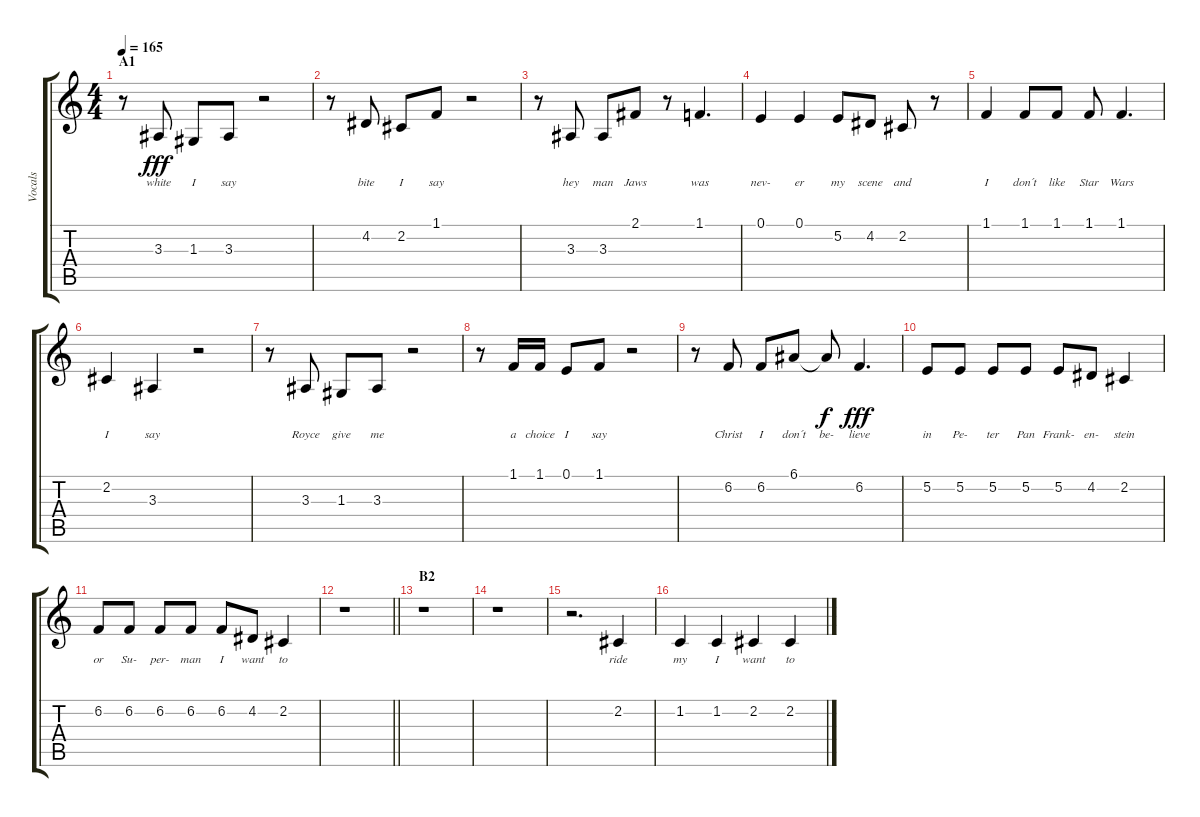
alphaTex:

\track ("Vocals" "Vocals") {instrument lead6voice}
\staff {score tabs}
\tuning (E4 B3 G3 D3 A2 E2) {hide}
\ts (4 4)
\section ("" "A1")
\tempo 165
\clef g2
\ks c
r.8{dy fff} 3.3.8{lyrics (0 "white") lyrics (1 "") lyrics (2 "") lyrics (3 "") lyrics (4 "")} 1.3.8{lyrics (0 "I") lyrics (1 "") lyrics (2 "") lyrics (3 "") lyrics (4 "")} 3.3.8{lyrics (0 "say") lyrics (1 "") lyrics (2 "") lyrics (3 "") lyrics (4 "")} r.2 |
r.8 4.2.8{lyrics (0 "bite") lyrics (1 "") lyrics (2 "") lyrics (3 "") lyrics (4 "")} 2.2.8{lyrics (0 "I") lyrics (1 "") lyrics (2 "") lyrics (3 "") lyrics (4 "")} 1.1.8{lyrics (0 "say") lyrics (1 "") lyrics (2 "") lyrics (3 "") lyrics (4 "")} r.2 |
r.8 3.3.8{lyrics (0 "hey") lyrics (1 "") lyrics (2 "") lyrics (3 "") lyrics (4 "")} 3.3.8{lyrics (0 "man") lyrics (1 "") lyrics (2 "") lyrics (3 "") lyrics (4 "")} 2.1.8{lyrics (0 "Jaws") lyrics (1 "") lyrics (2 "") lyrics (3 "") lyrics (4 "")} r.8 1.1.4{d lyrics (0 "was") lyrics (1 "") lyrics (2 "") lyrics (3 "") lyrics (4 "")} |
0.1.4{lyrics (0 "nev-") lyrics (1 "") lyrics (2 "") lyrics (3 "") lyrics (4 "")} 0.1.4{lyrics (0 "er") lyrics (1 "") lyrics (2 "") lyrics (3 "") lyrics (4 "")} 5.2.8{lyrics (0 "my") lyrics (1 "") lyrics (2 "") lyrics (3 "") lyrics (4 "")} 4.2.8{lyrics (0 "scene") lyrics (1 "") lyrics (2 "") lyrics (3 "") lyrics (4 "")} 2.2.8{lyrics (0 "and") lyrics (1 "") lyrics (2 "") lyrics (3 "") lyrics (4 "")} r.8 |
1.1.4{lyrics (0 "I") lyrics (1 "") lyrics (2 "") lyrics (3 "") lyrics (4 "")} 1.1.8{lyrics (0 "don´t") lyrics (1 "") lyrics (2 "") lyrics (3 "") lyrics (4 "")} 1.1.8{lyrics (0 "like") lyrics (1 "") lyrics (2 "") lyrics (3 "") lyrics (4 "")} 1.1.8{lyrics (0 "Star") lyrics (1 "") lyrics (2 "") lyrics (3 "") lyrics (4 "")} 1.1.4{d lyrics (0 "Wars") lyrics (1 "") lyrics (2 "") lyrics (3 "") lyrics (4 "")} |
2.2.4{lyrics (0 "I") lyrics (1 "") lyrics (2 "") lyrics (3 "") lyrics (4 "")} 3.3.4{lyrics (0 "say") lyrics (1 "") lyrics (2 "") lyrics (3 "") lyrics (4 "")} r.2 |
r.8 3.3.8{lyrics (0 "Royce") lyrics (1 "") lyrics (2 "") lyrics (3 "") lyrics (4 "")} 1.3.8{lyrics (0 "give") lyrics (1 "") lyrics (2 "") lyrics (3 "") lyrics (4 "")} 3.3.8{lyrics (0 "me") lyrics (1 "") lyrics (2 "") lyrics (3 "") lyrics (4 "")} r.2 |
r.8 1.1.16{lyrics (0 "a") lyrics (1 "") lyrics (2 "") lyrics (3 "") lyrics (4 "")} 1.1.16{lyrics (0 "choice") lyrics (1 "") lyrics (2 "") lyrics (3 "") lyrics (4 "")} 0.1.8{lyrics (0 "I") lyrics (1 "") lyrics (2 "") lyrics (3 "") lyrics (4 "")} 1.1.8{lyrics (0 "say") lyrics (1 "") lyrics (2 "") lyrics (3 "") lyrics (4 "")} r.2 |
r.8 6.2.8{lyrics (0 "Christ") lyrics (1 "") lyrics (2 "") lyrics (3 "") lyrics (4 "")} 6.2.8{lyrics (0 "I") lyrics (1 "") lyrics (2 "") lyrics (3 "") lyrics (4 "")} 6.1.8{lyrics (0 "don´t") lyrics (1 "") lyrics (2 "") lyrics (3 "") lyrics (4 "")} 6.1{t}.8{lyrics (0 "be-") lyrics (1 "") lyrics (2 "") lyrics (3 "") lyrics (4 "") dy f} 6.2.4{d lyrics (0 "lieve") lyrics (1 "") lyrics (2 "") lyrics (3 "") lyrics (4 "") dy fff} |
5.2.8{lyrics (0 "in") lyrics (1 "") lyrics (2 "") lyrics (3 "") lyrics (4 "")} 5.2.8{lyrics (0 "Pe-") lyrics (1 "") lyrics (2 "") lyrics (3 "") lyrics (4 "")} 5.2.8{lyrics (0 "ter") lyrics (1 "") lyrics (2 "") lyrics (3 "") lyrics (4 "")} 5.2.8{lyrics (0 "Pan") lyrics (1 "") lyrics (2 "") lyrics (3 "") lyrics (4 "")} 5.2.8{lyrics (0 "Frank-") lyrics (1 "") lyrics (2 "") lyrics (3 "") lyrics (4 "")} 4.2.8{lyrics (0 "en-") lyrics (1 "") lyrics (2 "") lyrics (3 "") lyrics (4 "")} 2.2.4{lyrics (0 "stein") lyrics (1 "") lyrics (2 "") lyrics (3 "") lyrics (4 "")} |
6.2.8{lyrics (0 "or") lyrics (1 "") lyrics (2 "") lyrics (3 "") lyrics (4 "")} 6.2.8{lyrics (0 "Su-") lyrics (1 "") lyrics (2 "") lyrics (3 "") lyrics (4 "")} 6.2.8{lyrics (0 "per-") lyrics (1 "") lyrics (2 "") lyrics (3 "") lyrics (4 "")} 6.2.8{lyrics (0 "man") lyrics (1 "") lyrics (2 "") lyrics (3 "") lyrics (4 "")} 6.2.8{lyrics (0 "I") lyrics (1 "") lyrics (2 "") lyrics (3 "") lyrics (4 "")} 4.2.8{lyrics (0 "want") lyrics (1 "") lyrics (2 "") lyrics (3 "") lyrics (4 "")} 2.2.4{lyrics (0 "to") lyrics (1 "") lyrics (2 "") lyrics (3 "") lyrics (4 "")} |
\barLineRight lightlight
r.1 |
\section ("" "B2")
r.1 |
r.1 |
r.2{d} 2.2.4{lyrics (0 "ride") lyrics (1 "") lyrics (2 "") lyrics (3 "") lyrics (4 "")} |
1.2.4{lyrics (0 "my") lyrics (1 "") lyrics (2 "") lyrics (3 "") lyrics (4 "")} 1.2.4{lyrics (0 "I") lyrics (1 "") lyrics (2 "") lyrics (3 "") lyrics (4 "")} 2.2.4{lyrics (0 "want") lyrics (1 "") lyrics (2 "") lyrics (3 "") lyrics (4 "")} 2.2.4{lyrics (0 "to") lyrics (1 "") lyrics (2 "") lyrics (3 "") lyrics (4 "")}
